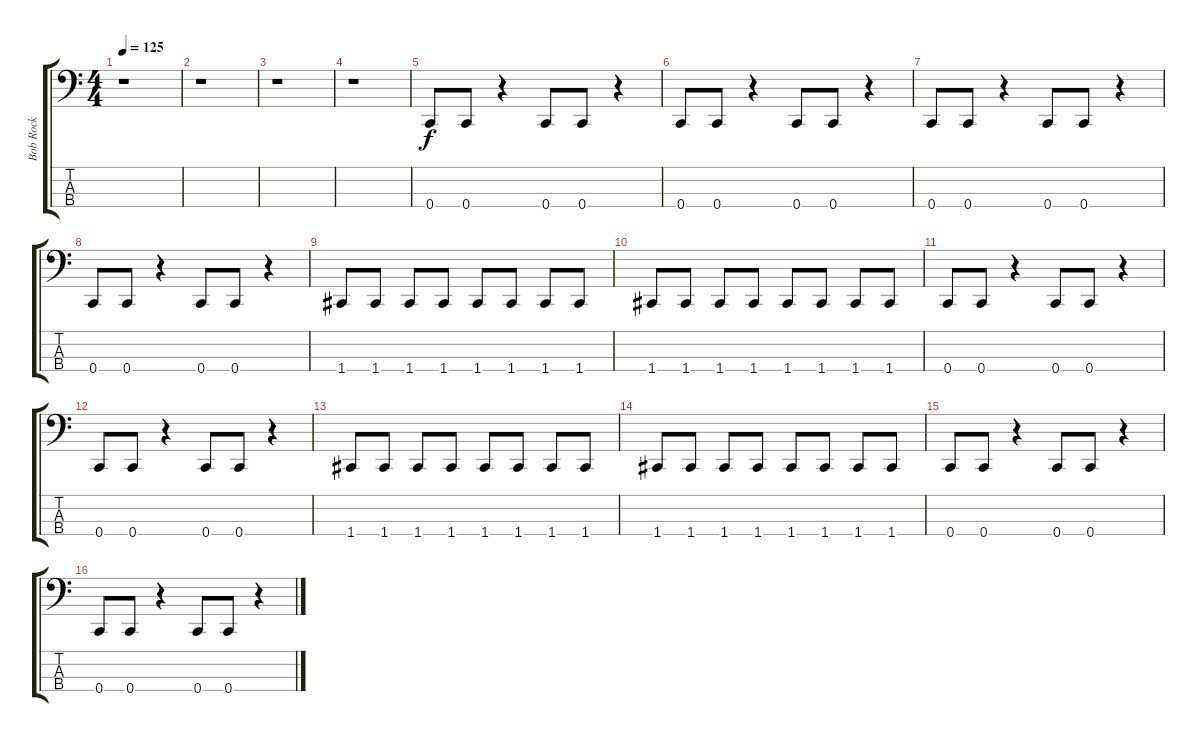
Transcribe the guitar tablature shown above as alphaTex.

\track ("Bob Rock" "Bob Rock") {instrument electricbasspick}
\staff {score tabs}
\tuning (F2 C2 G1 C1) {hide}
\ts (4 4)
\tempo 125
\clef f4
\ks c
r.1{dy f} |
r.1 |
r.1 |
r.1 |
0.4.8 0.4.8 r.4 0.4.8 0.4.8 r.4 |
0.4.8 0.4.8 r.4 0.4.8 0.4.8 r.4 |
0.4.8 0.4.8 r.4 0.4.8 0.4.8 r.4 |
0.4.8 0.4.8 r.4 0.4.8 0.4.8 r.4 |
1.4.8 1.4.8 1.4.8 1.4.8 1.4.8 1.4.8 1.4.8 1.4.8 |
1.4.8 1.4.8 1.4.8 1.4.8 1.4.8 1.4.8 1.4.8 1.4.8 |
0.4.8 0.4.8 r.4 0.4.8 0.4.8 r.4 |
0.4.8 0.4.8 r.4 0.4.8 0.4.8 r.4 |
1.4.8 1.4.8 1.4.8 1.4.8 1.4.8 1.4.8 1.4.8 1.4.8 |
1.4.8 1.4.8 1.4.8 1.4.8 1.4.8 1.4.8 1.4.8 1.4.8 |
0.4.8 0.4.8 r.4 0.4.8 0.4.8 r.4 |
0.4.8 0.4.8 r.4 0.4.8 0.4.8 r.4
